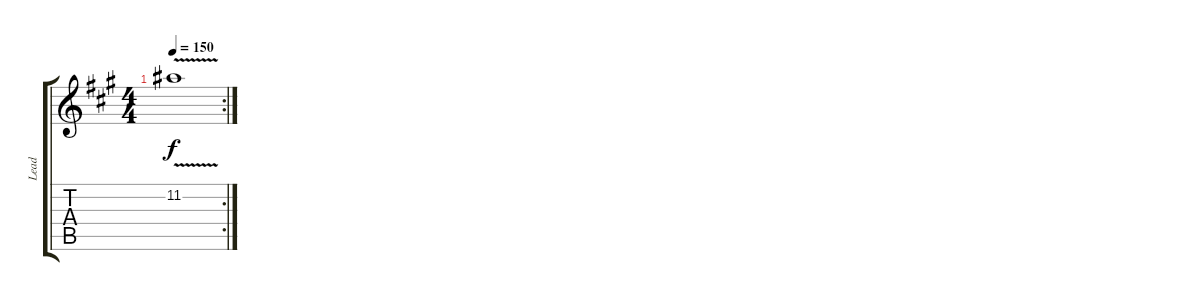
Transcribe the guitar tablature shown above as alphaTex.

\track ("Lead" "Lead") {instrument electricguitarjazz}
\staff {score tabs}
\tuning (E4 B3 G3 D3 A2 E2) {hide}
\rc 2
\ts (4 4)
\tempo 150
\clef g2
\ks a
11.2{v}.1{dy f}
